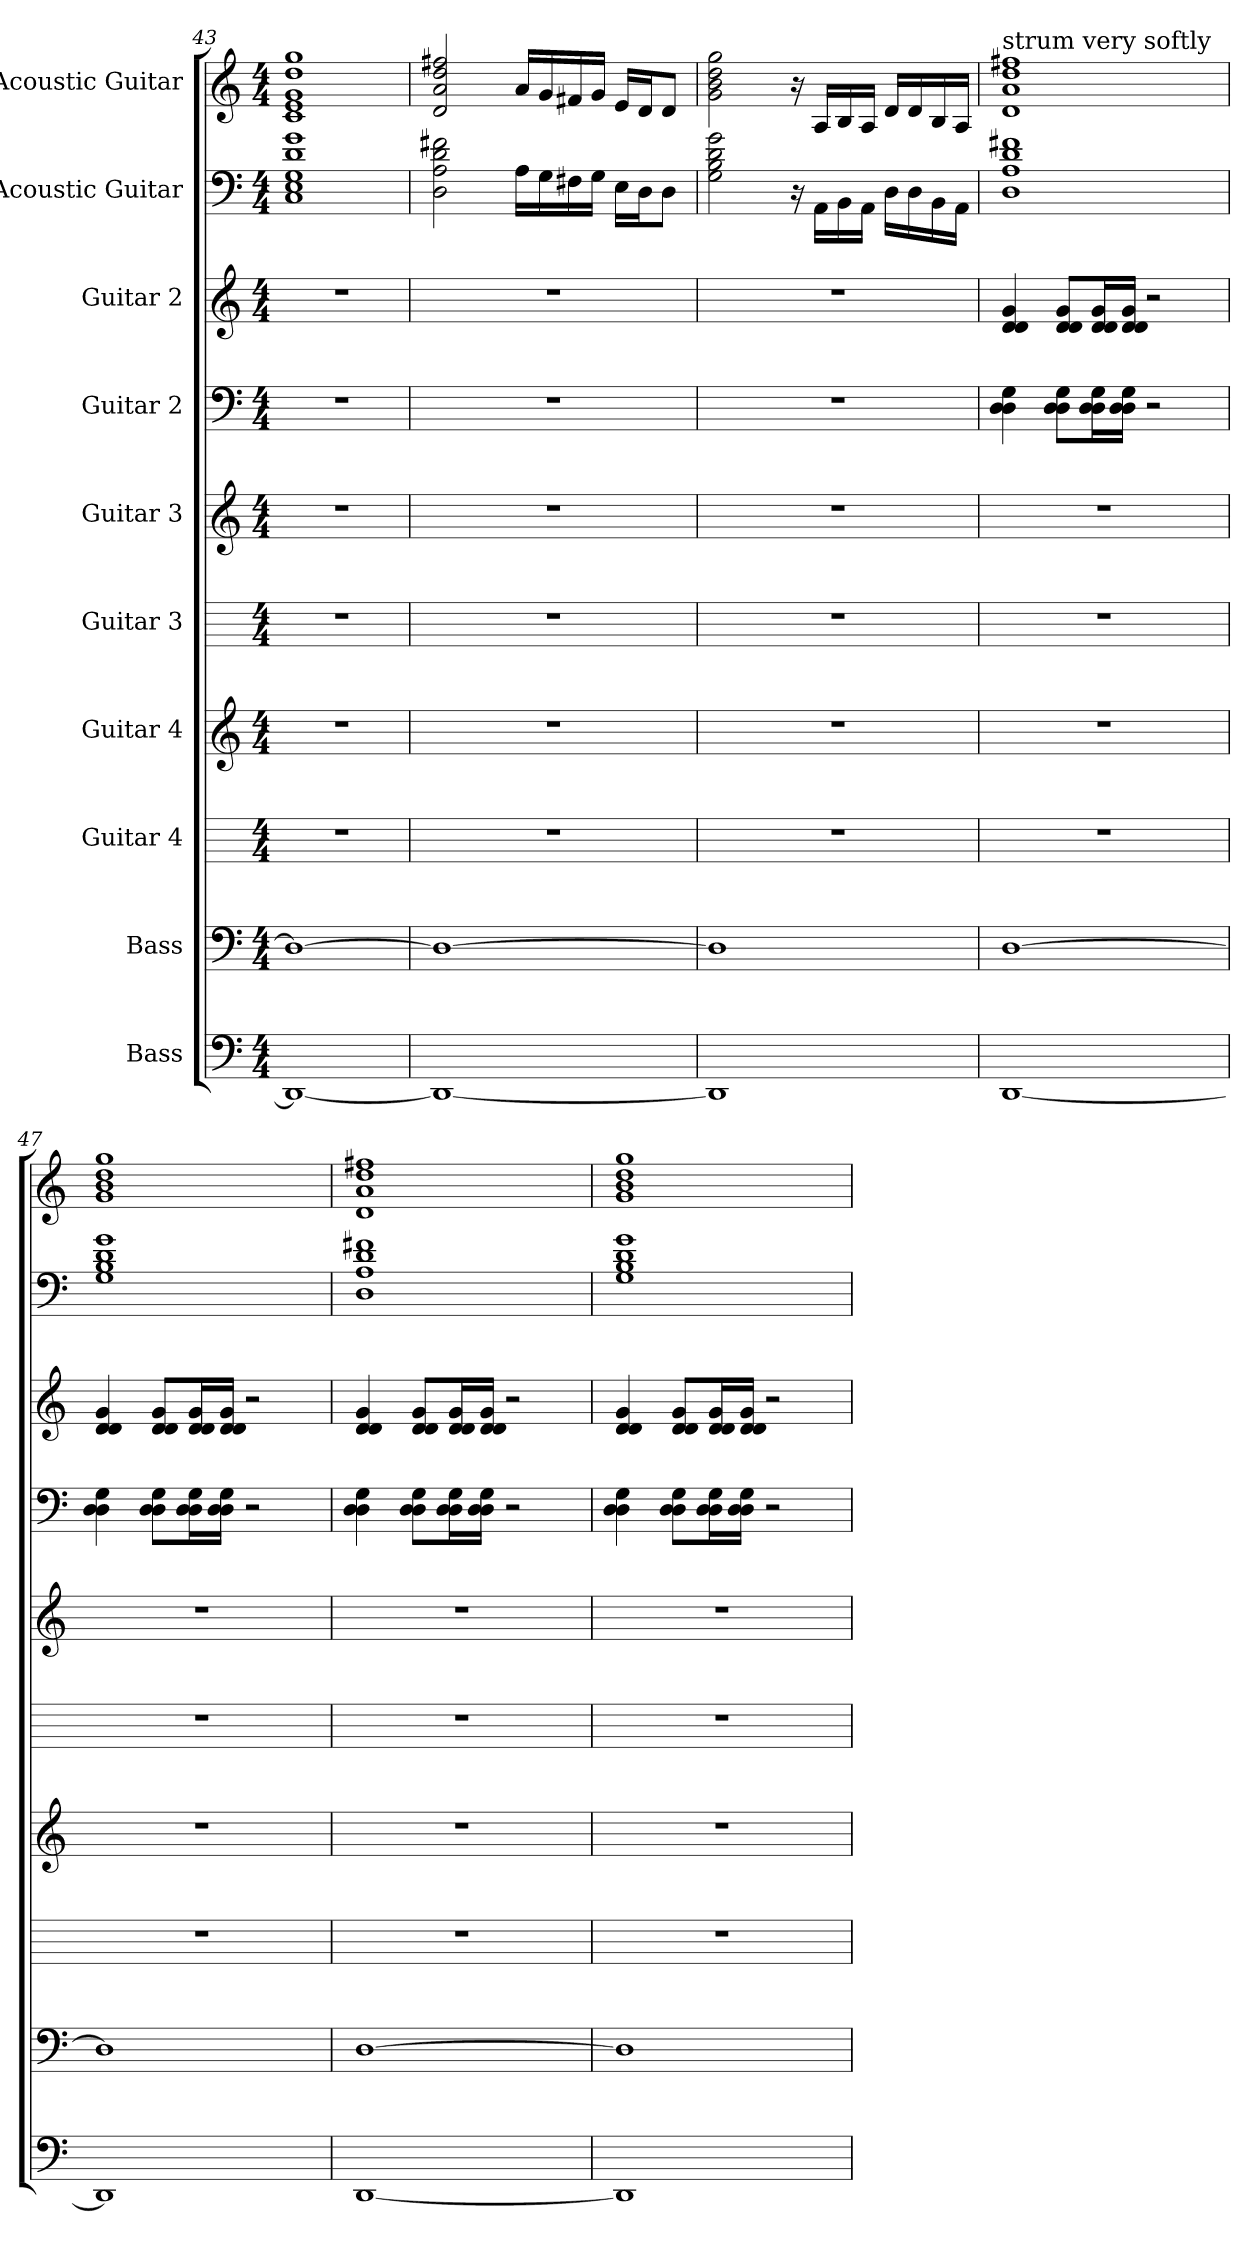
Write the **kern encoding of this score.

**kern	**kern	**kern	**kern	**kern	**kern	**kern	**kern	**kern	**kern
*part10	*part9	*part8	*part7	*part6	*part5	*part4	*part3	*part2	*part1
*staff10	*staff9	*staff8	*staff7	*staff6	*staff5	*staff4	*staff3	*staff2	*staff1
*I"Bass	*I"Bass	*I"Guitar 4	*I"Guitar 4	*I"Guitar 3	*I"Guitar 3	*I"Guitar 2	*I"Guitar 2	*I"Acoustic Guitar	*I"Acoustic Guitar
*	*clefF4	*	*clefG2	*	*clefG2	*	*clefG2	*	*clefG2
*	*ITrd7c12	*	*ITrd7c12	*	*ITrd7c12	*	*ITrd7c12	*	*ITrd7c12
*k[]	*k[]	*k[]	*k[]	*k[]	*k[]	*k[]	*k[]	*k[]	*k[]
*M4/4	*M4/4	*M4/4	*M4/4	*M4/4	*M4/4	*M4/4	*M4/4	*M4/4	*M4/4
=43	=43	=43	=43	=43	=43	=43	=43	=43	=43
1DD_	1DD_	1r	1r	1r	1r	1r	1r	1C 1E 1G 1d 1g	1C 1E 1G 1d 1g
!!LO:PB:g=z
=44	=44	=44	=44	=44	=44	=44	=44	=44	=44
1DD_	1DD_	1r	1r	1r	1r	1r	1r	2D\ 2A\ 2d\ 2f#X\	2D/ 2A/ 2d/ 2f#X/
.	.	.	.	.	.	.	.	16A\LL	16A/LL
.	.	.	.	.	.	.	.	16G\	16G/
.	.	.	.	.	.	.	.	16F#X\	16F#X/
.	.	.	.	.	.	.	.	16G\JJ	16G/JJ
.	.	.	.	.	.	.	.	16E\LL	16E/LL
.	.	.	.	.	.	.	.	16D\J	16D/J
.	.	.	.	.	.	.	.	8D\J	8D/J
=45	=45	=45	=45	=45	=45	=45	=45	=45	=45
1DD]	1DD]	1r	1r	1r	1r	1r	1r	2G\ 2B\ 2d\ 2g\	2G\ 2B\ 2d\ 2g\
.	.	.	.	.	.	.	.	16r	16r
.	.	.	.	.	.	.	.	16AA\LL	16AA/LL
.	.	.	.	.	.	.	.	16BB\	16BB/
.	.	.	.	.	.	.	.	16AA\JJ	16AA/JJ
.	.	.	.	.	.	.	.	16D\LL	16D/LL
.	.	.	.	.	.	.	.	16D\	16D/
.	.	.	.	.	.	.	.	16BB\	16BB/
.	.	.	.	.	.	.	.	16AA\JJ	16AA/JJ
=46	=46	=46	=46	=46	=46	=46	=46	=46	=46
!	!	!	!	!	!	!	!	!	!LO:TX:a:t=strum very softly
[1DD	[1DD	1r	1r	1r	1r	4D\ 4D\ 4G\	4D/ 4D/ 4G/	1D 1A 1d 1f#X	1D 1A 1d 1f#X
.	.	.	.	.	.	8D\ 8D\ 8G\L	8D/ 8D/ 8G/L	.	.
.	.	.	.	.	.	16D\ 16D\ 16G\L	16D/ 16D/ 16G/L	.	.
.	.	.	.	.	.	16D\ 16D\ 16G\JJ	16D/ 16D/ 16G/JJ	.	.
.	.	.	.	.	.	2r	2r	.	.
=47	=47	=47	=47	=47	=47	=47	=47	=47	=47
1DD]	1DD]	1r	1r	1r	1r	4D\ 4D\ 4G\	4D/ 4D/ 4G/	1G 1B 1d 1g	1G 1B 1d 1g
.	.	.	.	.	.	8D\ 8D\ 8G\L	8D/ 8D/ 8G/L	.	.
.	.	.	.	.	.	16D\ 16D\ 16G\L	16D/ 16D/ 16G/L	.	.
.	.	.	.	.	.	16D\ 16D\ 16G\JJ	16D/ 16D/ 16G/JJ	.	.
.	.	.	.	.	.	2r	2r	.	.
=48	=48	=48	=48	=48	=48	=48	=48	=48	=48
[1DD	[1DD	1r	1r	1r	1r	4D\ 4D\ 4G\	4D/ 4D/ 4G/	1D 1A 1d 1f#X	1D 1A 1d 1f#X
.	.	.	.	.	.	8D\ 8D\ 8G\L	8D/ 8D/ 8G/L	.	.
.	.	.	.	.	.	16D\ 16D\ 16G\L	16D/ 16D/ 16G/L	.	.
.	.	.	.	.	.	16D\ 16D\ 16G\JJ	16D/ 16D/ 16G/JJ	.	.
.	.	.	.	.	.	2r	2r	.	.
!!LO:PB:g=z
=49	=49	=49	=49	=49	=49	=49	=49	=49	=49
1DD]	1DD]	1r	1r	1r	1r	4D\ 4D\ 4G\	4D/ 4D/ 4G/	1G 1B 1d 1g	1G 1B 1d 1g
.	.	.	.	.	.	8D\ 8D\ 8G\L	8D/ 8D/ 8G/L	.	.
.	.	.	.	.	.	16D\ 16D\ 16G\L	16D/ 16D/ 16G/L	.	.
.	.	.	.	.	.	16D\ 16D\ 16G\JJ	16D/ 16D/ 16G/JJ	.	.
.	.	.	.	.	.	2r	2r	.	.
=	=	=	=	=	=	=	=	=	=
*-	*-	*-	*-	*-	*-	*-	*-	*-	*-
